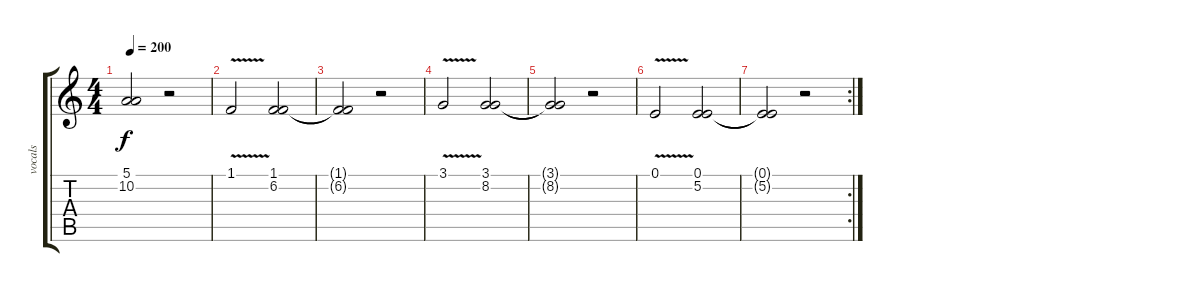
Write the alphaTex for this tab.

\track ("vocals" "vocals") {instrument synthstrings1}
\staff {score tabs}
\tuning (E4 B3 G3 D3 A2 E2) {hide}
\ts (4 4)
\tempo 200
\clef g2
\ks c
(5.1{t} 10.2{t}).2{dy f} r.2 |
1.1{v}.2 (1.1 6.2).2 |
(1.1{t} 6.2{t}).2 r.2 |
3.1{v}.2 (3.1 8.2).2 |
(3.1{t} 8.2{t}).2 r.2 |
0.1{v}.2 (0.1 5.2).2 |
\rc 2
(0.1{t} 5.2{t}).2 r.2
